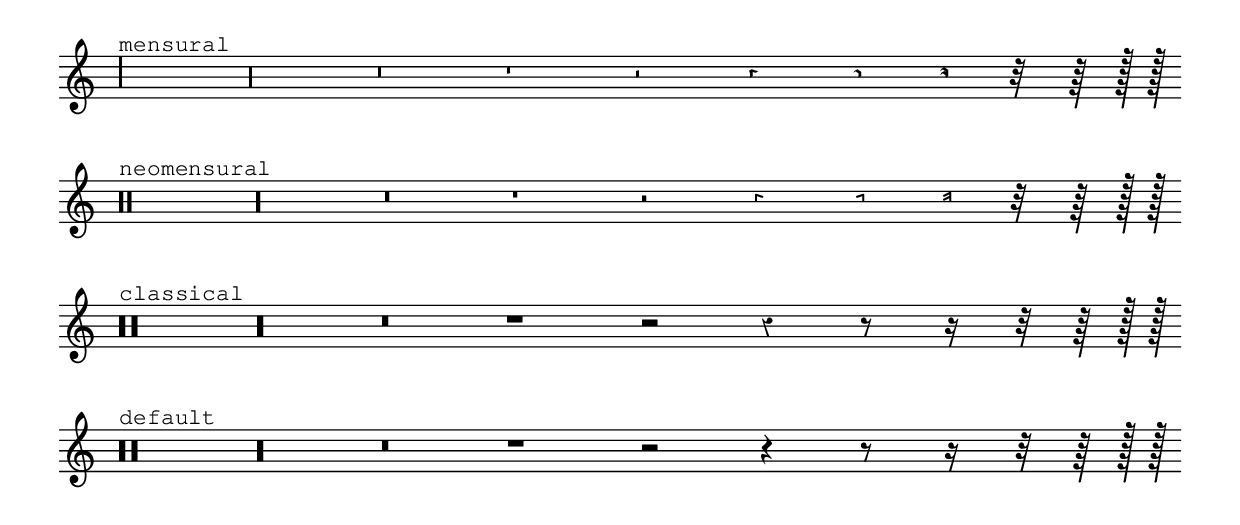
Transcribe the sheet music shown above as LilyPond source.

%% Do not edit this file; it is auto-generated from LSR http://lsr.dsi.unimi.it
%% This file is in the public domain.
\version "2.11.52"

\header {
  lsrtags = "rhythms, ancient-notation, tweaks-and-overrides"

 doctitlees = "Estilos de silencios"
 texidoces = "
Los silencios se pueden imprimir en distintos estilos.

"

  texidoc = "
Rests may be used in various styles.




"
  doctitle = "Rest styles"
} % begin verbatim
\layout {
  indent = 0.0
  \context {
    \Staff
    \remove "Time_signature_engraver"
  }
}

\relative c {
  \set Score.timing = ##f
  \override Staff.Rest  #'style = #'mensural
  r\maxima^\markup \typewriter { mensural }
  r\longa r\breve r1 r2 r4 r8 r16 r32 r64 r128 r128
  \bar ""
  
  \override Staff.Rest  #'style = #'neomensural
  r\maxima^\markup \typewriter { neomensural }
  r\longa r\breve r1 r2 r4 r8 r16 r32 r64 r128 r128
  \bar ""
  
  \override Staff.Rest  #'style = #'classical
  r\maxima^\markup \typewriter { classical }
  r\longa r\breve r1 r2 r4 r8 r16 r32 r64 r128 r128
  \bar ""
  
  \override Staff.Rest  #'style = #'default
  r\maxima^\markup \typewriter { default }
  r\longa r\breve r1 r2 r4 r8 r16 r32 r64 r128 r128
}
